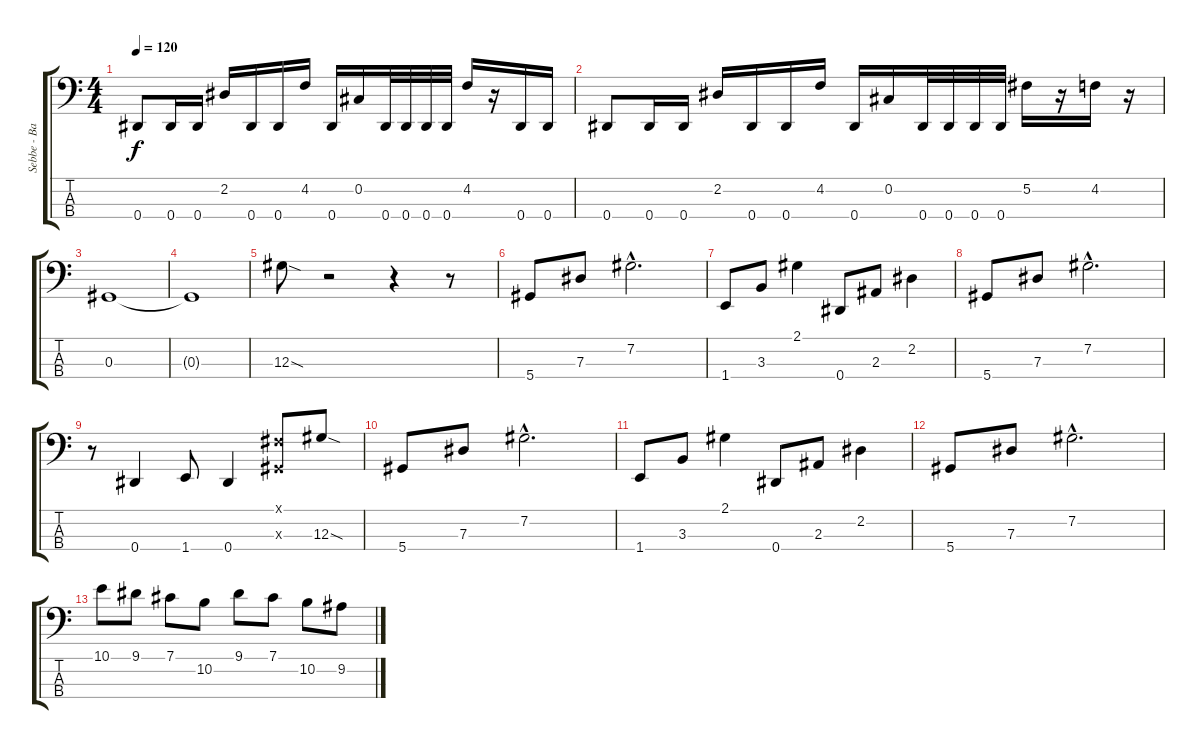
\track ("Sebbe - Bass" "Sebbe - Ba") {instrument electricbassfinger}
\staff {score tabs}
\tuning (Gb2 Db2 Ab1 Eb1) {hide}
\ts (4 4)
\tempo 120
\clef f4
\ks c
0.4.8{dy f} 0.4.16 0.4.16 2.2.16 0.4.16 0.4.16 4.2.16 0.4.16 0.2.16 0.4.32 0.4.32 0.4.32 0.4.32 4.2.16 r.16 0.4.16 0.4.16 |
0.4.8 0.4.16 0.4.16 2.2.16 0.4.16 0.4.16 4.2.16 0.4.16 0.2.16 0.4.32 0.4.32 0.4.32 0.4.32 5.2.16 r.16 4.2.16 r.16 |
0.3.1 |
0.3{t}.1 |
12.3{sod}.8 r.2 r.4 r.8 |
5.4.8 7.3.8 7.2{hac}.2{d} |
1.4.8 3.3.8 2.1.4 0.4.8 2.3.8 2.2.4 |
5.4.8 7.3.8 7.2{hac}.2{d} |
r.8 0.4.4 1.4.8 0.4.4 (0.1{x} 0.3{x}).8 12.3{sod}.8 |
5.4.8 7.3.8 7.2{hac}.2{d} |
1.4.8 3.3.8 2.1.4 0.4.8 2.3.8 2.2.4 |
5.4.8 7.3.8 7.2{hac}.2{d} |
10.1.8 9.1.8 7.1.8 10.2.8 9.1.8 7.1.8 10.2.8 9.2.8
